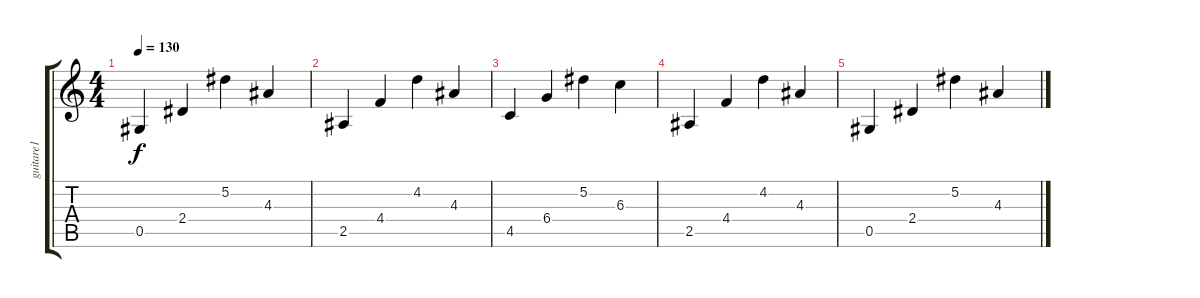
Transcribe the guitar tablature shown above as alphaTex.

\track ("guitare1" "guitare1") {instrument acousticguitarsteel}
\staff {score tabs}
\tuning (Eb4 Bb3 Gb3 Db3 Ab2 Eb2) {hide}
\ts (4 4)
\tempo 130
\clef g2
\ks c
0.5.4{dy f} 2.4.4 5.2.4 4.3.4 |
2.5.4{volume 7} 4.4.4 4.2.4 4.3.4 |
4.5.4 6.4.4 5.2.4 6.3.4 |
2.5.4{volume 4} 4.4.4 4.2.4 4.3.4 |
0.5.4{volume 0} 2.4.4 5.2.4 4.3.4
